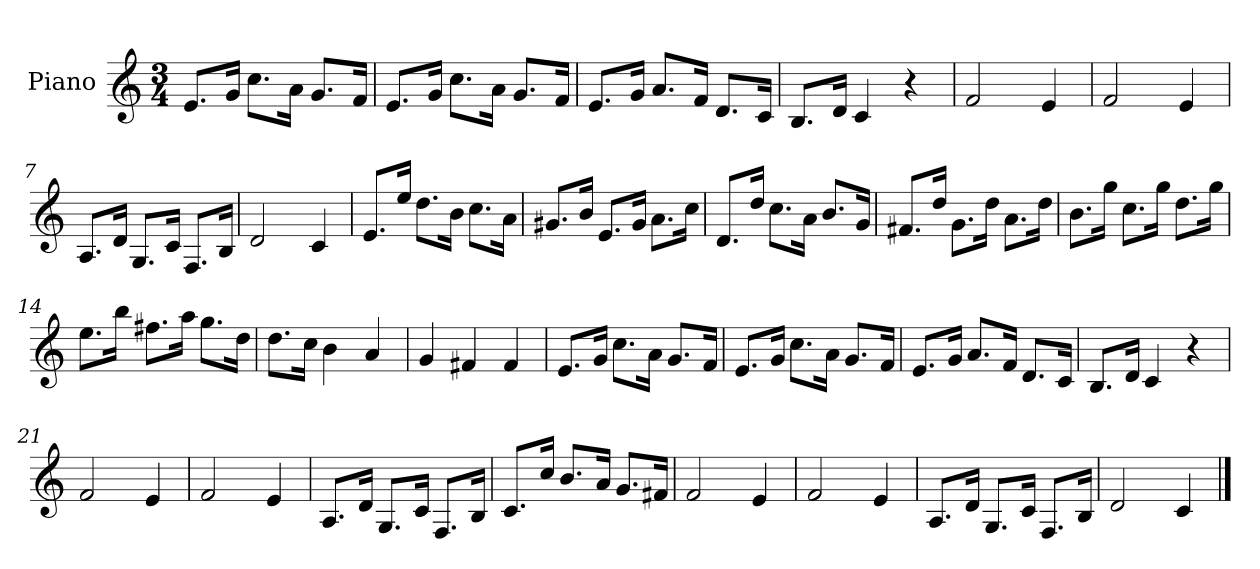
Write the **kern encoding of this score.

**kern
*part1
*staff1
*I"Piano
*I'Pno
*clefG2
*k[]
*C:
*M3/4
*MM110
=1
8.e/L
16g/Jk
8.cc\L
16a\Jk
8.g/L
16f/Jk
=2
8.e/L
16g/Jk
8.cc\L
16a\Jk
8.g/L
16f/Jk
=3
8.e/L
16g/Jk
8.a/L
16f/Jk
8.d/L
16c/Jk
=4
8.B/L
16d/Jk
4c
4r
=5
2f
4e
=6
2f
4e
=7
8.A/L
16d/Jk
8.G/L
16c/Jk
8.F/L
16B/Jk
=8
2d
4c
=9
8.e/L
16ee/Jk
8.dd\L
16b\Jk
8.cc\L
16a\Jk
=10
8.g#X/L
16b/Jk
8.e/L
16g#/Jk
8.a\L
16cc\Jk
=11
8.d/L
16dd/Jk
8.cc\L
16a\Jk
8.b/L
16g/Jk
=12
8.f#X/L
16dd/Jk
8.g\L
16dd\Jk
8.a\L
16dd\Jk
=13
8.b\L
16gg\Jk
8.cc\L
16gg\Jk
8.dd\L
16gg\Jk
=14
8.ee\L
16bb\Jk
8.ff#X\L
16aa\Jk
8.gg\L
16dd\Jk
=15
8.dd\L
16cc\Jk
4b
4a
=16
4g
4f#X
4f#
=17
8.e/L
16g/Jk
8.cc\L
16a\Jk
8.g/L
16f/Jk
=18
8.e/L
16g/Jk
8.cc\L
16a\Jk
8.g/L
16f/Jk
=19
8.e/L
16g/Jk
8.a/L
16f/Jk
8.d/L
16c/Jk
=20
8.B/L
16d/Jk
4c
4r
=21
2f
4e
=22
2f
4e
=23
8.A/L
16d/Jk
8.G/L
16c/Jk
8.F/L
16B/Jk
=24
8.c/L
16cc/Jk
8.b/L
16a/Jk
8.g/L
16f#X/Jk
=25
2f
4e
=26
2f
4e
=27
8.A/L
16d/Jk
8.G/L
16c/Jk
8.F/L
16B/Jk
=28
2d
4c
==
*-
